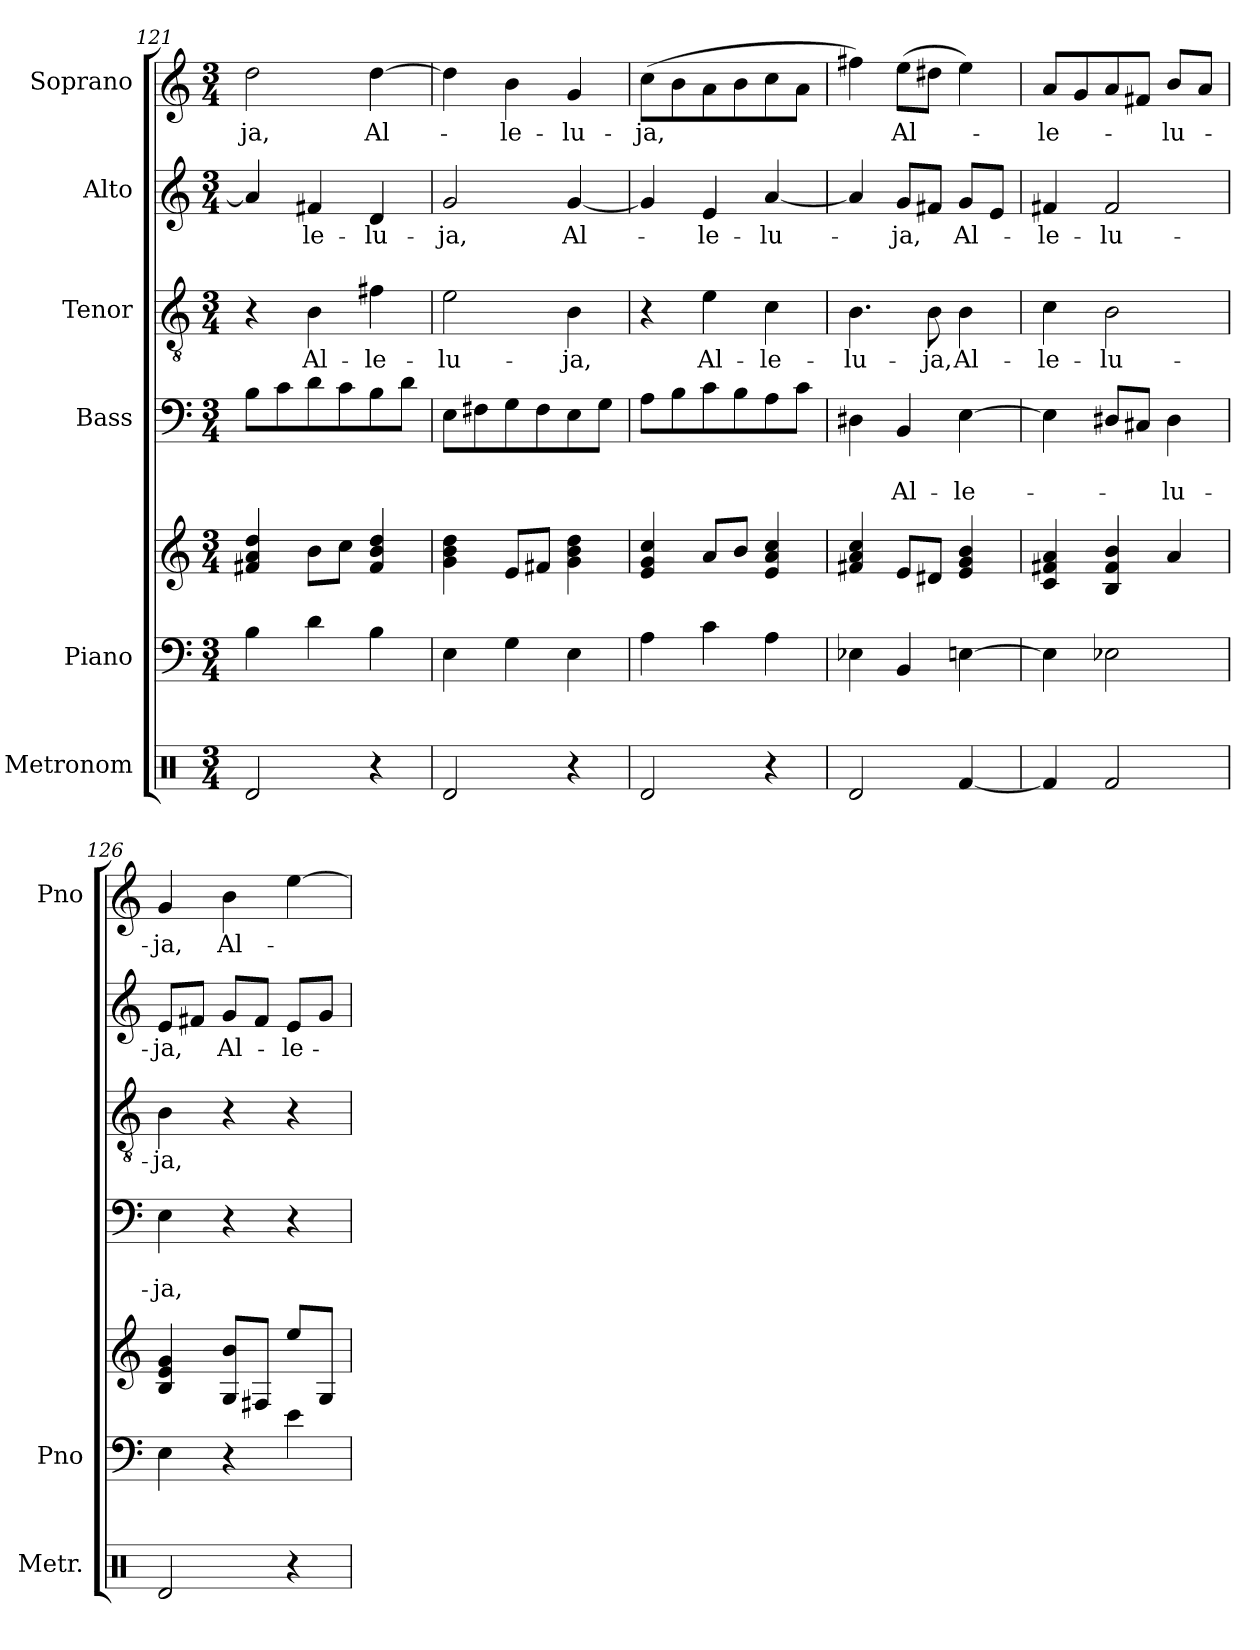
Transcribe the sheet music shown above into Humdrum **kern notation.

**kern	**kern	**kern	**kern	**text	**text	**kern	**text	**kern	**text	**text	**kern	**text
*part6	*part5	*part5	*part4	*part4	*part4	*part3	*part3	*part2	*part2	*part2	*part1	*part1
*staff7	*staff6	*staff5	*staff4	*staff4	*staff4	*staff3	*staff3	*staff2	*staff2	*staff2	*staff1	*staff1
*I"Metronom	*I"Piano	*	*I"Bass	*	*	*I"Tenor	*	*I"Alto	*	*	*I"Soprano	*
*I'Metr.	*I'Pno	*	*	*	*	*	*	*	*	*	*I'Pno	*
*clefX	*clefF4	*clefG2	*clefF4	*	*	*clefGv2	*	*clefG2	*	*	*clefG2	*
*k[]	*k[]	*k[]	*k[]	*	*	*k[]	*	*k[]	*	*	*k[]	*
*M3/4	*M3/4	*M3/4	*M3/4	*	*	*M3/4	*	*M3/4	*	*	*M3/4	*
=121	=121	=121	=121	=121	=121	=121	=121	=121	=121	=121	=121	=121
!	!	!	!	!	!	!	!	!	!	!	!	!LO:LY:b
2Rd/	4B\	4f#X/ 4a/ 4dd/	8B\L	.	.	4r	.	4a/]	.	.	2dd\	-ja,
.	.	.	8c\	.	.	.	.	.	.	.	.	.
!	!	!	!	!	!	!	!LO:LY:b	!	!LO:LY:b	!	!	!
.	4d\	8b\L	8d\	.	.	4B\	Al-	4f#X/	-le-	.	.	.
.	.	8cc\J	8c\	.	.	.	.	.	.	.	.	.
!	!	!	!	!	!	!	!LO:LY:b	!	!LO:LY:b	!	!	!LO:LY:b
4r	4B\	4f#/ 4b/ 4dd/	8B\	.	.	4f#X\	-le-	4d/	-lu-	.	[4dd\	Al-
.	.	.	8d\J	.	.	.	.	.	.	.	.	.
=122	=122	=122	=122	=122	=122	=122	=122	=122	=122	=122	=122	=122
!	!	!	!	!	!	!	!LO:LY:b	!	!LO:LY:b	!	!	!
2Rd/	4E\	4g\ 4b\ 4dd\	8E\L	.	.	2e\	-lu-	2g/	-ja,	.	4dd\]	.
.	.	.	8F#X\	.	.	.	.	.	.	.	.	.
!	!	!	!	!	!	!	!	!	!	!	!	!LO:LY:b
.	4G\	8e/L	8G\	.	.	.	.	.	.	.	4b\	-le-
.	.	8f#X/J	8F#\	.	.	.	.	.	.	.	.	.
!	!	!	!	!	!	!	!LO:LY:b	!	!LO:LY:b	!	!	!LO:LY:b
4r	4E\	4g\ 4b\ 4dd\	8E\	.	.	4B\	-ja,	[4g/	Al-	.	4g/	-lu-
.	.	.	8G\J	.	.	.	.	.	.	.	.	.
!!LO:PB:g=z
=123	=123	=123	=123	=123	=123	=123	=123	=123	=123	=123	=123	=123
!	!	!	!	!	!	!	!	!	!	!LO:LY:b	!	!LO:LY:b
2Rd/	4A\	4e/ 4g/ 4cc/	8A\L	.	.	4r	.	4g/]	.	­	(>8cc\L	-ja,
.	.	.	8B\	.	.	.	.	.	.	.	8b\	.
!	!	!	!	!	!	!	!LO:LY:b	!	!LO:LY:b	!	!	!
.	4c\	8a/L	8c\	.	.	4e\	Al-	4e/	-le-	.	8a\	.
.	.	8b/J	8B\	.	.	.	.	.	.	.	8b\	.
!	!	!	!	!	!	!	!LO:LY:b	!	!LO:LY:b	!	!	!
4r	4A\	4e/ 4a/ 4cc/	8A\	.	.	4c\	-le-	[4a/	-lu-	.	8cc\	.
.	.	.	8c\J	.	.	.	.	.	.	.	8a\J	.
=124	=124	=124	=124	=124	=124	=124	=124	=124	=124	=124	=124	=124
!	!	!	!	!	!	!	!LO:LY:b	!	!	!	!	!
2Rd/	4E-X\	4f#X/ 4a/ 4cc/	4D#X\	.	.	4.B\	-lu-	4a/]	.	.	4ff#X\)	.
!	!	!	!	!	!LO:LY:b	!	!	!	!LO:LY:b	!	!	!LO:LY:b
.	4BB/	8e/L	4BB/	.	Al-	.	.	8g/L	-ja,	.	(>8ee\L	Al-
!	!	!	!	!	!	!	!LO:LY:b	!	!	!	!	!
.	.	8d#X/J	.	.	.	8B\	-ja,	8f#X/J	.	.	8dd#X\J	.
!	!	!	!	!	!LO:LY:b	!	!LO:LY:b	!	!LO:LY:b	!	!	!
[4Rf/	[4En\	4e/ 4g/ 4b/	[4E\	.	-le-	4B\	Al-	8g/L	Al-	.	4ee\)	.
.	.	.	.	.	.	.	.	8e/J	.	.	.	.
=125	=125	=125	=125	=125	=125	=125	=125	=125	=125	=125	=125	=125
!	!	!	!	!	!	!	!LO:LY:b	!	!LO:LY:b	!	!	!LO:LY:b
4Rf/]	4E\]	4c/ 4f#X/ 4a/	4E\]	.	.	4c\	-le-	4f#X/	-le-	.	8a/L	-le-
.	.	.	.	.	.	.	.	.	.	.	8g/	.
!	!	!	!	!	!	!	!LO:LY:b	!	!LO:LY:b	!	!	!
2Rf/	2E-X\	4B/ 4f#/ 4b/	8D#X/L	.	.	2B\	-lu-	2f#/	-lu-	.	8a/	.
.	.	.	8C#X/J	.	.	.	.	.	.	.	8f#X/J	.
!	!	!	!	!	!LO:LY:b	!	!	!	!	!	!	!LO:LY:b
.	.	4a/	4D#\	.	-lu-	.	.	.	.	.	8b/L	-lu-
.	.	.	.	.	.	.	.	.	.	.	8a/J	.
=126	=126	=126	=126	=126	=126	=126	=126	=126	=126	=126	=126	=126
!	!	!	!	!	!LO:LY:b	!	!LO:LY:b	!	!LO:LY:b	!	!	!LO:LY:b
2Rd/	4E\	4B/ 4e/ 4g/	4E\	.	-ja,	4B\	-ja,	8e/L	-ja,	.	4g/	-ja,
.	.	.	.	.	.	.	.	8f#X/J	.	.	.	.
!	!	!	!	!	!	!	!	!	!LO:LY:b	!	!	!LO:LY:b
.	4r	8G/ 8b/L	4r	.	.	4r	.	8g/L	Al-	.	4b\	Al-
.	.	8F#X/J	.	.	.	.	.	8f#/J	.	.	.	.
!	!	!	!	!	!	!	!	!	!LO:LY:b	!	!	!
4r	4e\	8ee/L	4r	.	.	4r	.	8e/L	-le-	.	[4ee\	.
.	.	8G/J	.	.	.	.	.	8g/J	.	.	.	.
=	=	=	=	=	=	=	=	=	=	=	=	=
*-	*-	*-	*-	*-	*-	*-	*-	*-	*-	*-	*-	*-
